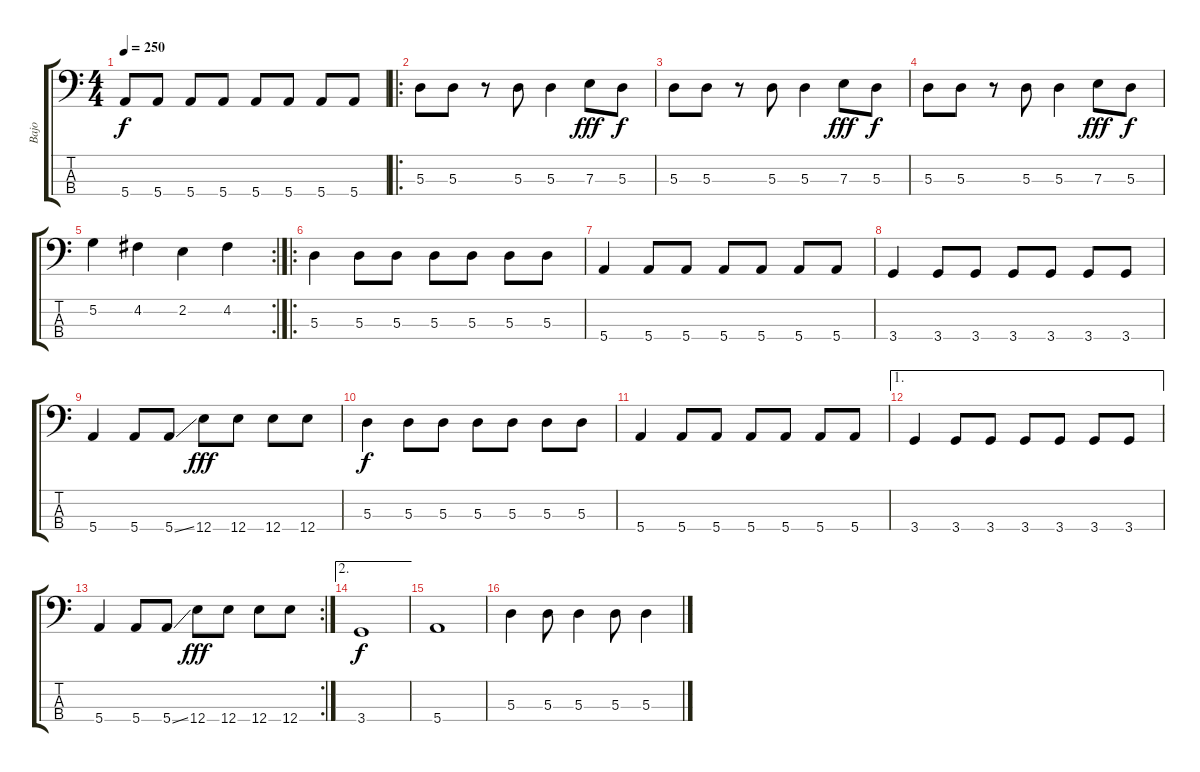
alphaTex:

\track ("Bajo" "Bajo") {instrument electricbasspick}
\staff {score tabs}
\tuning (G2 D2 A1 E1) {hide}
\ts (4 4)
\tempo 250
\clef f4
\ks c
5.4.8{dy f} 5.4.8 5.4.8 5.4.8 5.4.8 5.4.8 5.4.8 5.4.8 |
\ro
5.3.8 5.3.8 r.8 5.3.8 5.3.4 7.3.8{dy fff} 5.3.8{dy f} |
5.3.8 5.3.8 r.8 5.3.8 5.3.4 7.3.8{dy fff} 5.3.8{dy f} |
5.3.8 5.3.8 r.8 5.3.8 5.3.4 7.3.8{dy fff} 5.3.8{dy f} |
\rc 2
5.2.4 4.2.4 2.2.4 4.2.4 |
\ro
5.3.4 5.3.8 5.3.8 5.3.8 5.3.8 5.3.8 5.3.8 |
5.4.4 5.4.8 5.4.8 5.4.8 5.4.8 5.4.8 5.4.8 |
3.4.4 3.4.8 3.4.8 3.4.8 3.4.8 3.4.8 3.4.8 |
5.4.4 5.4.8 5.4{ss}.8 12.4.8{dy fff} 12.4.8 12.4.8 12.4.8 |
5.3.4{dy f} 5.3.8 5.3.8 5.3.8 5.3.8 5.3.8 5.3.8 |
5.4.4 5.4.8 5.4.8 5.4.8 5.4.8 5.4.8 5.4.8 |
\ae 1
3.4.4 3.4.8 3.4.8 3.4.8 3.4.8 3.4.8 3.4.8 |
\rc 2
5.4.4 5.4.8 5.4{ss}.8 12.4.8{dy fff} 12.4.8 12.4.8 12.4.8 |
\ae 2
3.4.1{dy f} |
5.4.1 |
5.3.4 5.3.8 5.3.4 5.3.8 5.3.4
